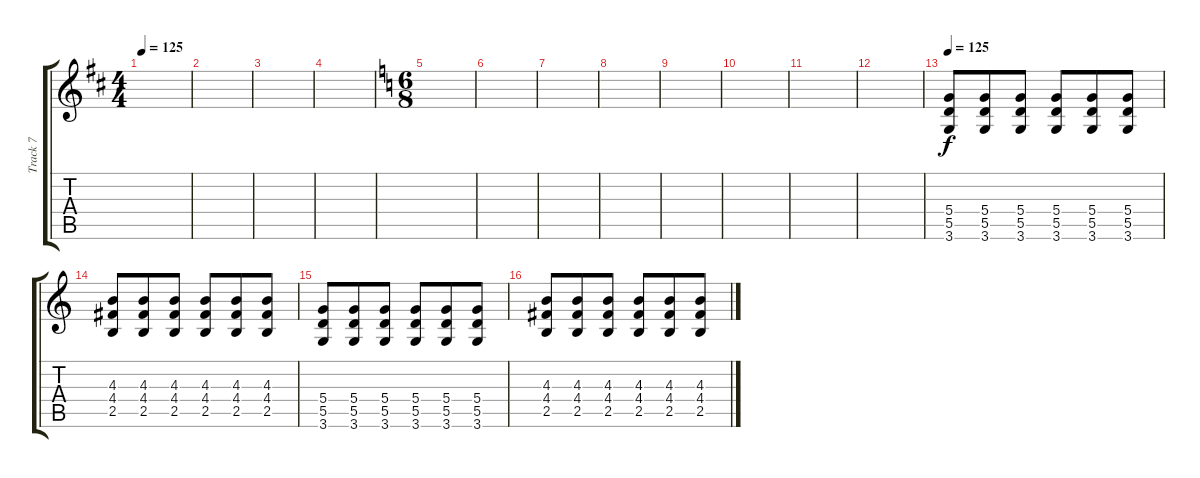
\track ("Track 7" "Track 7") {instrument overdrivenguitar}
\staff {score tabs}
\tuning (E4 B3 G3 D3 A2 E2) {hide}
\ts (4 4)
\tempo 125
\clef g2
\ks d
|
|
|
|
\ts (6 8)
\ks c
|
|
|
|
|
|
|
|
\tempo 125
(5.4 5.5 3.6).8 (5.4 5.5 3.6).8 (5.4 5.5 3.6).8 (5.4 5.5 3.6).8 (5.4 5.5 3.6).8 (5.4 5.5 3.6).8 |
(4.3 4.4 2.5).8 (4.3 4.4 2.5).8 (4.3 4.4 2.5).8 (4.3 4.4 2.5).8 (4.3 4.4 2.5).8 (4.3 4.4 2.5).8 |
(5.4 5.5 3.6).8 (5.4 5.5 3.6).8 (5.4 5.5 3.6).8 (5.4 5.5 3.6).8 (5.4 5.5 3.6).8 (5.4 5.5 3.6).8 |
(4.3 4.4 2.5).8 (4.3 4.4 2.5).8 (4.3 4.4 2.5).8 (4.3 4.4 2.5).8 (4.3 4.4 2.5).8 (4.3 4.4 2.5).8
